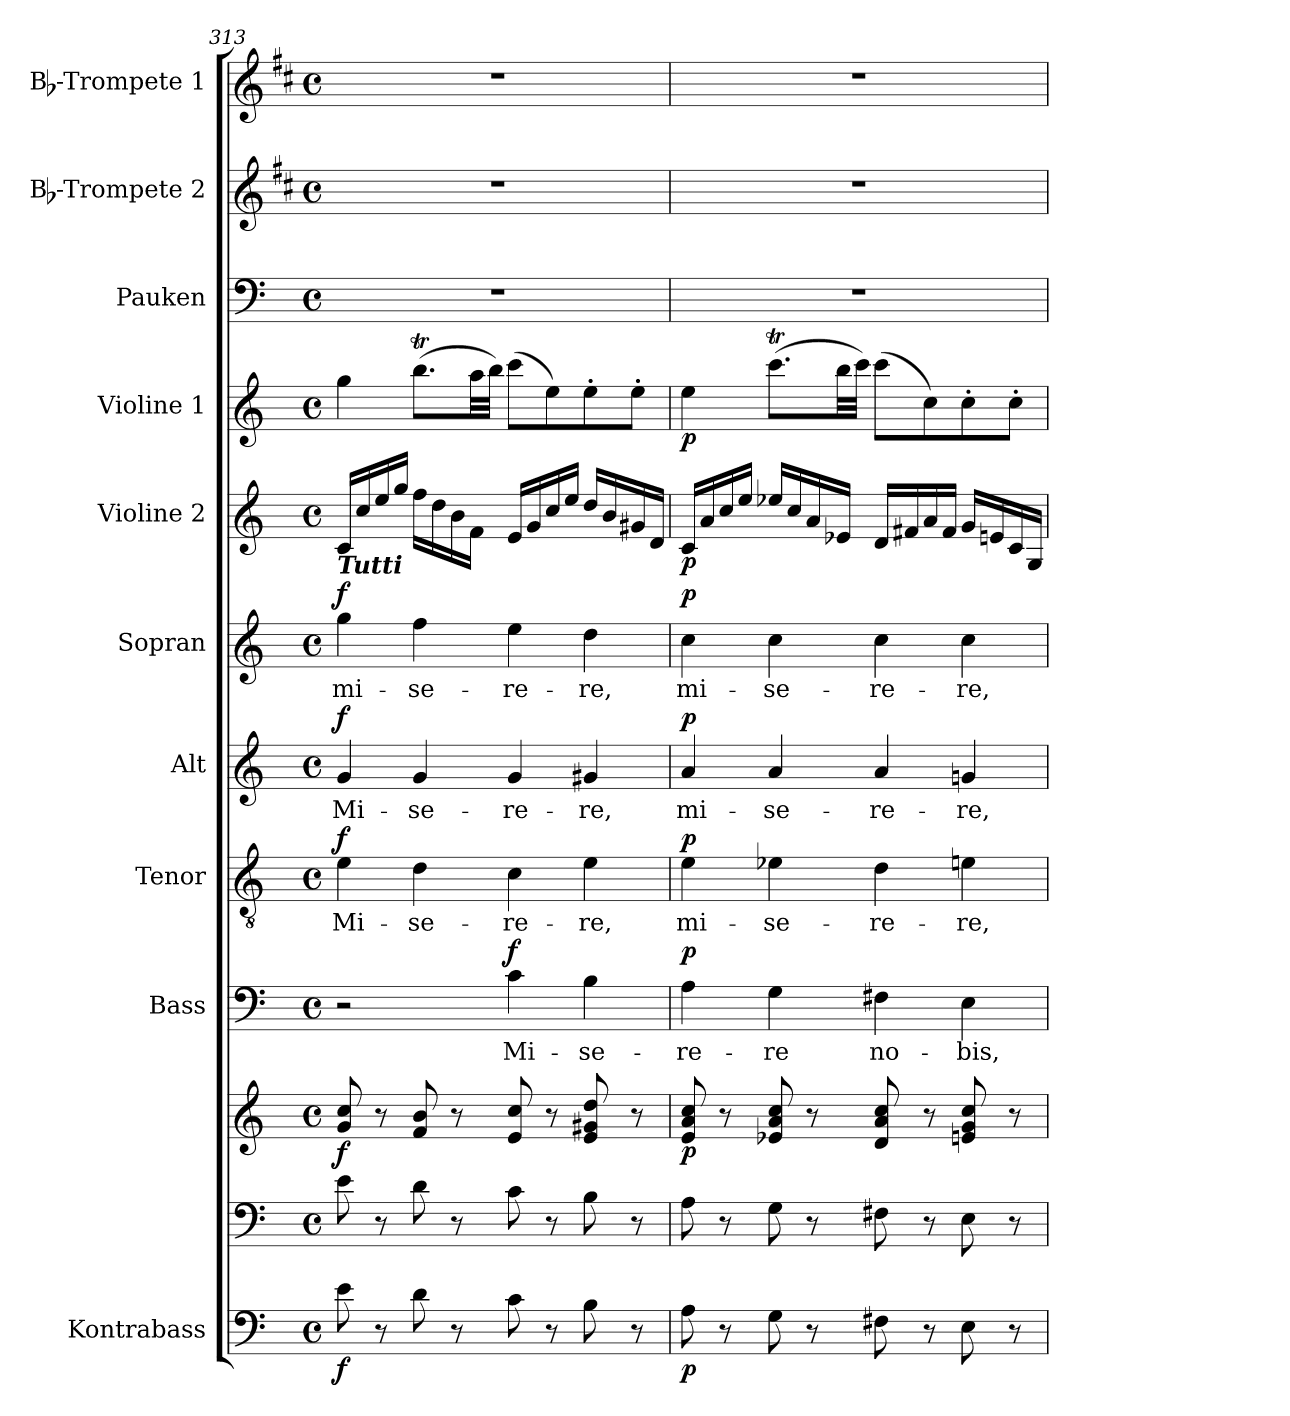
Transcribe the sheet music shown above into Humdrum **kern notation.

**kern	**dynam	**kern	**kern	**dynam	**kern	**text	**dynam	**kern	**text	**dynam	**kern	**text	**dynam	**kern	**text	**dynam	**kern	**dynam	**kern	**dynam	**kern	**kern	**kern
*part11	*part11	*part10	*part10	*part10	*part9	*part9	*part9	*part8	*part8	*part8	*part7	*part7	*part7	*part6	*part6	*part6	*part5	*part5	*part4	*part4	*part3	*part2	*part1
*staff12	*staff12	*staff11	*staff10	*staff10/11	*staff9	*staff9	*staff9	*staff8	*staff8	*staff8	*staff7	*staff7	*staff7	*staff6	*staff6	*staff6	*staff5	*staff5	*staff4	*staff4	*staff3	*staff2	*staff1
*I"Kontrabass	*	*	*	*	*I"Bass	*	*	*I"Tenor	*	*	*I"Alt	*	*	*I"Sopran	*	*	*I"Violine 2	*	*I"Violine 1	*	*I"Pauken	*I"Bb-Trompete 2	*I"Bb-Trompete 1
*I'Kb.	*	*	*	*	*I'B.	*	*	*I'T.	*	*	*I'A.	*	*	*I'S.	*	*	*I'Vl. 2	*	*I'Vl. 1	*	*I'Pk.	*I'Bb Trp. 2	*I'Bb Trp. 1
!!LO:PB:g=z
*clefF4	*	*clefF4	*clefG2	*	*clefF4	*	*	*clefGv2	*	*	*clefG2	*	*	*clefG2	*	*	*clefG2	*	*clefG2	*	*clefF4	*clefG2	*clefG2
*ITrd7c12	*	*	*	*	*	*	*	*	*	*	*	*	*	*	*	*	*	*	*	*	*	*ITrd1c2	*ITrd1c2
*k[]	*	*k[]	*k[]	*	*k[]	*	*	*k[]	*	*	*k[]	*	*	*k[]	*	*	*k[]	*	*k[]	*	*k[]	*k[]	*k[]
*C:	*	*C:	*C:	*	*C:	*	*	*C:	*	*	*C:	*	*	*C:	*	*	*C:	*	*C:	*	*C:	*C:	*C:
*M4/4	*	*M4/4	*M4/4	*	*M4/4	*	*	*M4/4	*	*	*M4/4	*	*	*M4/4	*	*	*M4/4	*	*M4/4	*	*M4/4	*M4/4	*M4/4
*met(c)	*	*met(c)	*met(c)	*	*met(c)	*	*	*met(c)	*	*	*met(c)	*	*	*met(c)	*	*	*met(c)	*	*met(c)	*	*met(c)	*met(c)	*met(c)
=313	=313	=313	=313	=313	=313	=313	=313	=313	=313	=313	=313	=313	=313	=313	=313	=313	=313	=313	=313	=313	=313	=313	=313
!	!	!	!	!	!	!	!	!	!	!	!	!	!	!LO:TX:a:Bi:t=Tutti	!	!	!	!	!	!	!	!	!
!	!LO:DY:b	!	!	!LO:DY:b	!	!	!	!	!LO:LY:b	!LO:DY:a	!	!LO:LY:b	!LO:DY:a	!	!LO:LY:b	!LO:DY:a	!	!	!	!	!	!	!
8E\	f	8e\	8g/ 8cc/	f	2r	.	.	4e\	Mi-	f	4g/	Mi-	f	4gg\	mi-	f	16c/LL	.	4gg\	.	1r	1r	1r
.	.	.	.	.	.	.	.	.	.	.	.	.	.	.	.	.	16cc/	.	.	.	.	.	.
8r	.	8r	8r	.	.	.	.	.	.	.	.	.	.	.	.	.	16ee/	.	.	.	.	.	.
.	.	.	.	.	.	.	.	.	.	.	.	.	.	.	.	.	16gg/JJ	.	.	.	.	.	.
!	!	!	!	!	!	!	!	!	!LO:LY:b	!	!	!LO:LY:b	!	!	!LO:LY:b	!	!	!	!	!	!	!	!
8D\	.	8d\	8f/ 8b/	.	.	.	.	4d\	-se-	.	4g/	-se-	.	4ff\	-se-	.	16ff\LL	.	(>8.bbt\L	.	.	.	.
.	.	.	.	.	.	.	.	.	.	.	.	.	.	.	.	.	16dd\	.	.	.	.	.	.
8r	.	8r	8r	.	.	.	.	.	.	.	.	.	.	.	.	.	16b\	.	.	.	.	.	.
.	.	.	.	.	.	.	.	.	.	.	.	.	.	.	.	.	16f\JJ	.	32aa\LL	.	.	.	.
.	.	.	.	.	.	.	.	.	.	.	.	.	.	.	.	.	.	.	32bb\JJJ)	.	.	.	.
!	!	!	!	!	!	!LO:LY:b	!LO:DY:a	!	!LO:LY:b	!	!	!LO:LY:b	!	!	!LO:LY:b	!	!	!	!	!	!	!	!
8C\	.	8c\	8e/ 8cc/	.	4c\	Mi-	f	4c\	-re-	.	4g/	-re-	.	4ee\	-re-	.	16e/LL	.	(>8ccc\L	.	.	.	.
.	.	.	.	.	.	.	.	.	.	.	.	.	.	.	.	.	16g/	.	.	.	.	.	.
8r	.	8r	8r	.	.	.	.	.	.	.	.	.	.	.	.	.	16cc/	.	8ee\)	.	.	.	.
.	.	.	.	.	.	.	.	.	.	.	.	.	.	.	.	.	16ee/JJ	.	.	.	.	.	.
!	!	!	!	!	!	!LO:LY:b	!	!	!LO:LY:b	!	!	!LO:LY:b	!	!	!LO:LY:b	!	!	!	!	!	!	!	!
8BB\	.	8B\	8e/ 8g#X/ 8dd/	.	4B\	-se-	.	4e\	-re,	.	4g#X/	-re,	.	4dd\	-re,	.	16dd/LL	.	8ee'>\	.	.	.	.
.	.	.	.	.	.	.	.	.	.	.	.	.	.	.	.	.	16b/	.	.	.	.	.	.
8r	.	8r	8r	.	.	.	.	.	.	.	.	.	.	.	.	.	16g#X/	.	8ee'>\J	.	.	.	.
.	.	.	.	.	.	.	.	.	.	.	.	.	.	.	.	.	16d/JJ	.	.	.	.	.	.
=314	=314	=314	=314	=314	=314	=314	=314	=314	=314	=314	=314	=314	=314	=314	=314	=314	=314	=314	=314	=314	=314	=314	=314
!	!LO:DY:b	!	!	!LO:DY:b	!	!LO:LY:b	!LO:DY:a	!	!LO:LY:b	!LO:DY:a	!	!LO:LY:b	!LO:DY:a	!	!LO:LY:b	!LO:DY:a	!	!LO:DY:b	!	!LO:DY:b	!	!	!
8AA\	p	8A\	8e/ 8a/ 8cc/	p	4A\	-re-	p	4e\	mi-	p	4a/	mi-	p	4cc\	mi-	p	16c/LL	p	4ee\	p	1r	1r	1r
.	.	.	.	.	.	.	.	.	.	.	.	.	.	.	.	.	16a/	.	.	.	.	.	.
8r	.	8r	8r	.	.	.	.	.	.	.	.	.	.	.	.	.	16cc/	.	.	.	.	.	.
.	.	.	.	.	.	.	.	.	.	.	.	.	.	.	.	.	16ee/JJ	.	.	.	.	.	.
!	!	!	!	!	!	!LO:LY:b	!	!	!LO:LY:b	!	!	!LO:LY:b	!	!	!LO:LY:b	!	!	!	!	!	!	!	!
8GG\	.	8G\	8e-X/ 8a/ 8cc/	.	4G\	-re	.	4e-X\	-se-	.	4a/	-se-	.	4cc\	-se-	.	16ee-X/LL	.	(>8.cccT\L	.	.	.	.
.	.	.	.	.	.	.	.	.	.	.	.	.	.	.	.	.	16cc/	.	.	.	.	.	.
8r	.	8r	8r	.	.	.	.	.	.	.	.	.	.	.	.	.	16a/	.	.	.	.	.	.
.	.	.	.	.	.	.	.	.	.	.	.	.	.	.	.	.	16e-X/JJ	.	32bb\LL	.	.	.	.
.	.	.	.	.	.	.	.	.	.	.	.	.	.	.	.	.	.	.	32ccc\JJJ)	.	.	.	.
!	!	!	!	!	!	!LO:LY:b	!	!	!LO:LY:b	!	!	!LO:LY:b	!	!	!LO:LY:b	!	!	!	!	!	!	!	!
8FF#X\	.	8F#X\	8d/ 8a/ 8cc/	.	4F#X\	no-	.	4d\	-re-	.	4a/	-re-	.	4cc\	-re-	.	16d/LL	.	(>8ccc\L	.	.	.	.
.	.	.	.	.	.	.	.	.	.	.	.	.	.	.	.	.	16f#X/	.	.	.	.	.	.
8r	.	8r	8r	.	.	.	.	.	.	.	.	.	.	.	.	.	16a/	.	8cc\)	.	.	.	.
.	.	.	.	.	.	.	.	.	.	.	.	.	.	.	.	.	16f#/JJ	.	.	.	.	.	.
!	!	!	!	!	!	!LO:LY:b	!	!	!LO:LY:b	!	!	!LO:LY:b	!	!	!LO:LY:b	!	!	!	!	!	!	!	!
8EE\	.	8E\	8en/ 8g/ 8cc/	.	4E\	-bis,	.	4en\	-re,	.	4gn/	-re,	.	4cc\	-re,	.	16g/LL	.	8cc'>\	.	.	.	.
.	.	.	.	.	.	.	.	.	.	.	.	.	.	.	.	.	16en/	.	.	.	.	.	.
8r	.	8r	8r	.	.	.	.	.	.	.	.	.	.	.	.	.	16c/	.	8cc'>\J	.	.	.	.
.	.	.	.	.	.	.	.	.	.	.	.	.	.	.	.	.	16G/JJ	.	.	.	.	.	.
=	=	=	=	=	=	=	=	=	=	=	=	=	=	=	=	=	=	=	=	=	=	=	=
*-	*-	*-	*-	*-	*-	*-	*-	*-	*-	*-	*-	*-	*-	*-	*-	*-	*-	*-	*-	*-	*-	*-	*-
